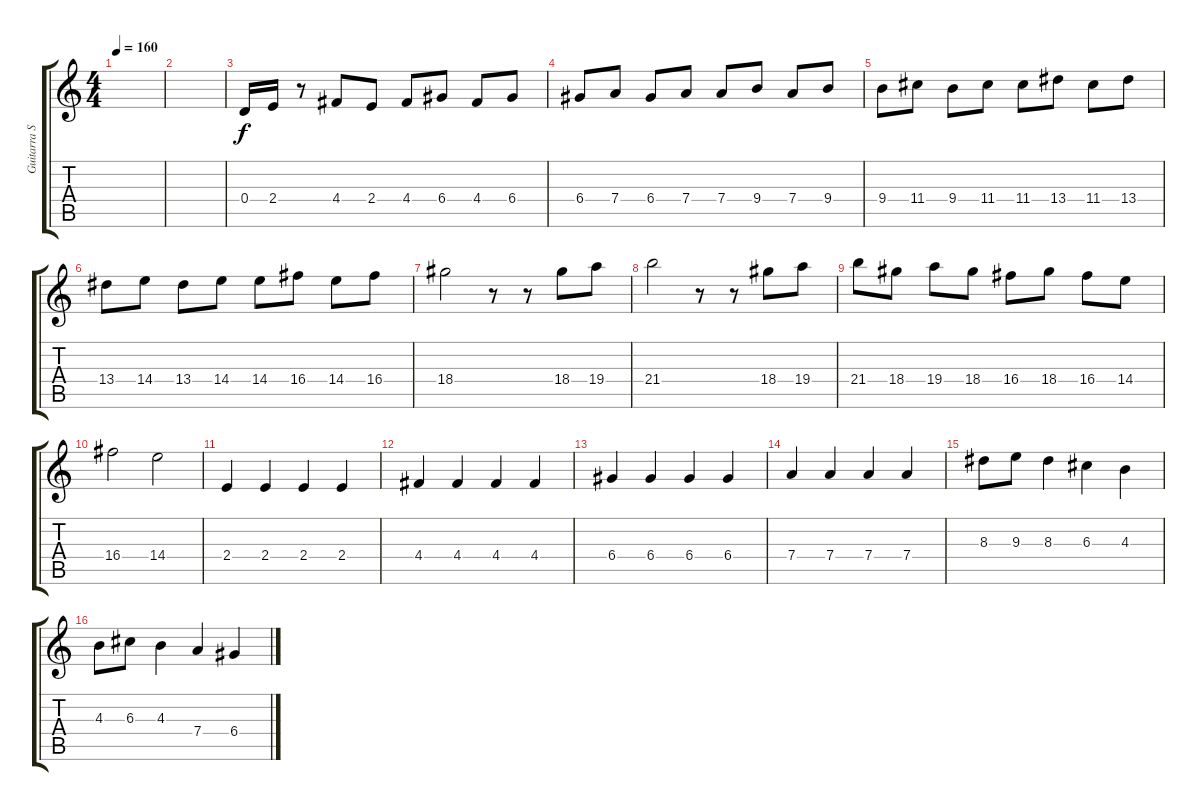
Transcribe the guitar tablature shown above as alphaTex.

\track ("Guitarra Solo" "Guitarra S") {instrument overdrivenguitar}
\staff {score tabs}
\tuning (E4 B3 G3 D3 A2 E2) {hide}
\ts (4 4)
\tempo 160
\clef g2
\ks c
|
|
0.4.16 2.4.16 r.8 4.4.8 2.4.8 4.4.8 6.4.8 4.4.8 6.4.8 |
6.4.8 7.4.8 6.4.8 7.4.8 7.4.8 9.4.8 7.4.8 9.4.8 |
9.4.8 11.4.8 9.4.8 11.4.8 11.4.8 13.4.8 11.4.8 13.4.8 |
13.4.8 14.4.8 13.4.8 14.4.8 14.4.8 16.4.8 14.4.8 16.4.8 |
18.4.2 r.8 r.8 18.4.8 19.4.8 |
21.4.2 r.8 r.8 18.4.8 19.4.8 |
21.4.8 18.4.8 19.4.8 18.4.8 16.4.8 18.4.8 16.4.8 14.4.8 |
16.4.2 14.4.2 |
2.4.4 2.4.4 2.4.4 2.4.4 |
4.4.4 4.4.4 4.4.4 4.4.4 |
6.4.4 6.4.4 6.4.4 6.4.4 |
7.4.4 7.4.4 7.4.4 7.4.4 |
8.3.8 9.3.8 8.3.4 6.3.4 4.3.4 |
4.3.8 6.3.8 4.3.4 7.4.4 6.4.4
